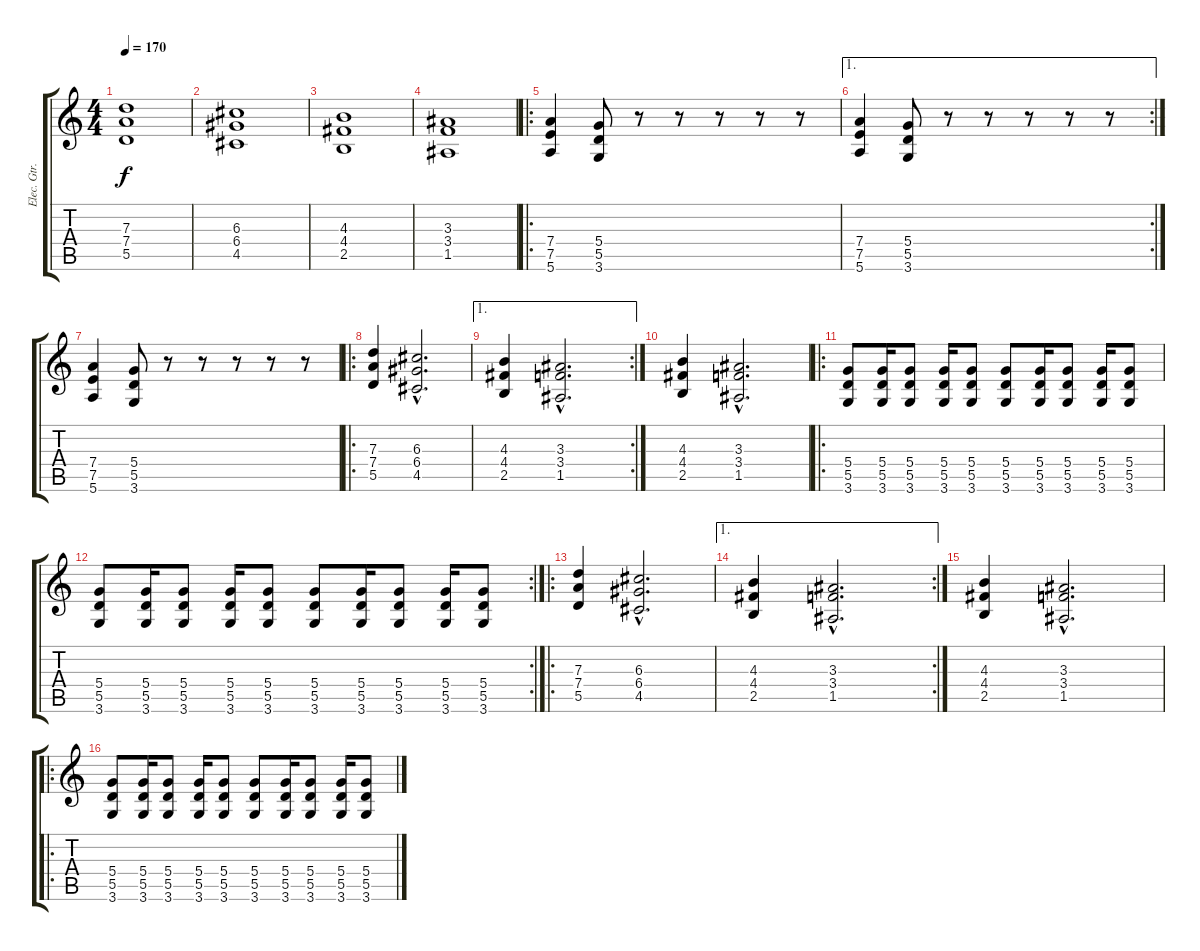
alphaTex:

\track ("Elec. Gtr." "Elec. Gtr.") {instrument overdrivenguitar}
\staff {score tabs}
\tuning (E4 B3 G3 D3 A2 E2) {hide}
\ts (4 4)
\tempo 170
\clef g2
\ks c
(7.3 7.4 5.5).1{dy f instrument overdrivenguitar} |
(6.3 6.4 4.5).1 |
(4.3 4.4 2.5).1 |
(3.3 3.4 1.5).1 |
\ro
(7.4 7.5 5.6).4 (5.4 5.5 3.6).8 r.8 r.8 r.8 r.8 r.8 |
\ae 1
\rc 2
(7.4 7.5 5.6).4 (5.4 5.5 3.6).8 r.8 r.8 r.8 r.8 r.8 |
(7.4 7.5 5.6).4 (5.4 5.5 3.6).8 r.8 r.8 r.8 r.8 r.8 |
\ro
(7.3 7.4 5.5).4 (6.3{hac} 6.4{hac} 4.5{hac}).2{d} |
\ae 1
\rc 2
(4.3 4.4 2.5).4 (3.3{hac} 3.4{hac} 1.5{hac}).2{d} |
(4.3 4.4 2.5).4 (3.3{hac} 3.4{hac} 1.5{hac}).2{d} |
\ro
(5.4 5.5 3.6).8 (5.4 5.5 3.6).16 (5.4 5.5 3.6).8 (5.4 5.5 3.6).16 (5.4 5.5 3.6).8 (5.4 5.5 3.6).8 (5.4 5.5 3.6).16 (5.4 5.5 3.6).8 (5.4 5.5 3.6).16 (5.4 5.5 3.6).8 |
\rc 2
(5.4 5.5 3.6).8 (5.4 5.5 3.6).16 (5.4 5.5 3.6).8 (5.4 5.5 3.6).16 (5.4 5.5 3.6).8 (5.4 5.5 3.6).8 (5.4 5.5 3.6).16 (5.4 5.5 3.6).8 (5.4 5.5 3.6).16 (5.4 5.5 3.6).8 |
\ro
(7.3 7.4 5.5).4 (6.3{hac} 6.4{hac} 4.5{hac}).2{d} |
\ae 1
\rc 2
(4.3 4.4 2.5).4 (3.3{hac} 3.4{hac} 1.5{hac}).2{d} |
(4.3 4.4 2.5).4 (3.3{hac} 3.4{hac} 1.5{hac}).2{d} |
\ro
(5.4 5.5 3.6).8 (5.4 5.5 3.6).16 (5.4 5.5 3.6).8 (5.4 5.5 3.6).16 (5.4 5.5 3.6).8 (5.4 5.5 3.6).8 (5.4 5.5 3.6).16 (5.4 5.5 3.6).8 (5.4 5.5 3.6).16 (5.4 5.5 3.6).8
